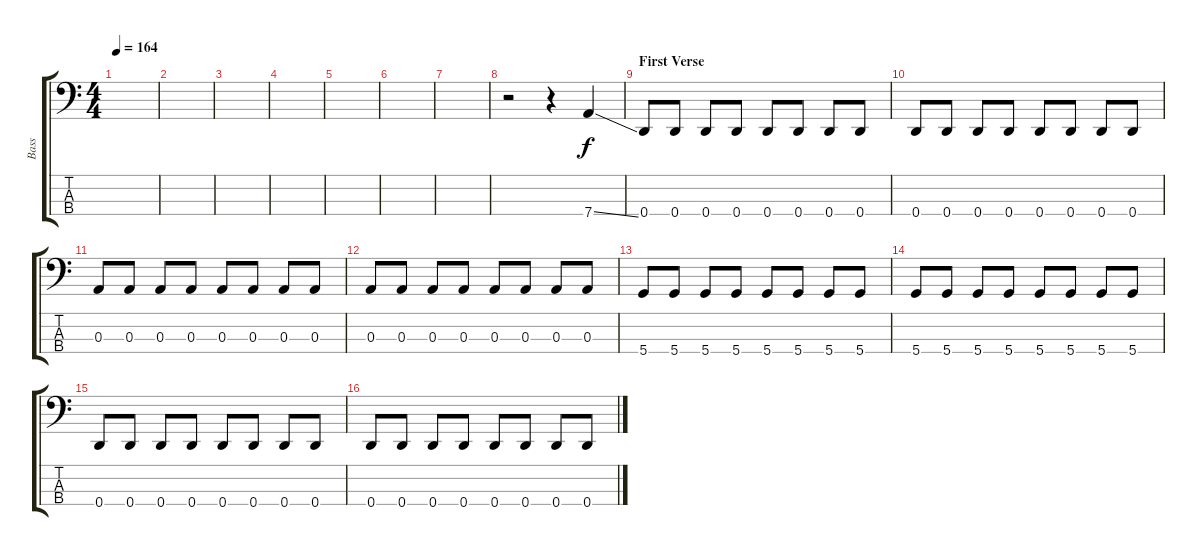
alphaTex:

\track ("Bass" "Bass") {instrument electricbassfinger}
\staff {score tabs}
\tuning (G2 D2 A1 D1) {hide}
\ts (4 4)
\tempo 164
\clef f4
\ks c
|
|
|
|
|
|
|
r.2 r.4 7.4{ss}.4 |
\section ("" "First Verse")
0.4.8 0.4.8 0.4.8 0.4.8 0.4.8 0.4.8 0.4.8 0.4.8 |
0.4.8 0.4.8 0.4.8 0.4.8 0.4.8 0.4.8 0.4.8 0.4.8 |
0.3.8 0.3.8 0.3.8 0.3.8 0.3.8 0.3.8 0.3.8 0.3.8 |
0.3.8 0.3.8 0.3.8 0.3.8 0.3.8 0.3.8 0.3.8 0.3.8 |
5.4.8 5.4.8 5.4.8 5.4.8 5.4.8 5.4.8 5.4.8 5.4.8 |
5.4.8 5.4.8 5.4.8 5.4.8 5.4.8 5.4.8 5.4.8 5.4.8 |
0.4.8 0.4.8 0.4.8 0.4.8 0.4.8 0.4.8 0.4.8 0.4.8 |
0.4.8 0.4.8 0.4.8 0.4.8 0.4.8 0.4.8 0.4.8 0.4.8
